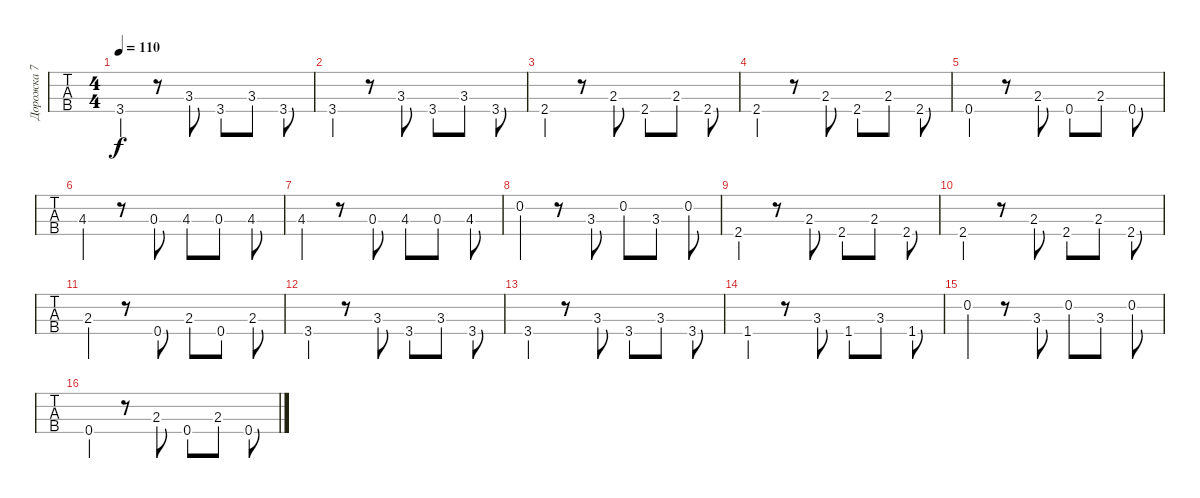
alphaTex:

\track ("Дорожка 7" "Дорожка 7") {instrument electricbassfinger}
\staff {tabs}
\tuning (G2 D2 A1 E1) {hide}
\ts (4 4)
\tempo 110
\clef f4
\ks c
3.4.4{dy f} r.8 3.3.8 3.4.8 3.3.8 3.4.8 |
3.4.4 r.8 3.3.8 3.4.8 3.3.8 3.4.8 |
2.4.4 r.8 2.3.8 2.4.8 2.3.8 2.4.8 |
2.4.4 r.8 2.3.8 2.4.8 2.3.8 2.4.8 |
0.4.4 r.8 2.3.8 0.4.8 2.3.8 0.4.8 |
4.3.4 r.8 0.3.8 4.3.8 0.3.8 4.3.8 |
4.3.4 r.8 0.3.8 4.3.8 0.3.8 4.3.8 |
0.2.4 r.8 3.3.8 0.2.8 3.3.8 0.2.8 |
2.4.4 r.8 2.3.8 2.4.8 2.3.8 2.4.8 |
2.4.4 r.8 2.3.8 2.4.8 2.3.8 2.4.8 |
2.3.4 r.8 0.4.8 2.3.8 0.4.8 2.3.8 |
3.4.4 r.8 3.3.8 3.4.8 3.3.8 3.4.8 |
3.4.4 r.8 3.3.8 3.4.8 3.3.8 3.4.8 |
1.4.4 r.8 3.3.8 1.4.8 3.3.8 1.4.8 |
0.2.4 r.8 3.3.8 0.2.8 3.3.8 0.2.8 |
0.4.4 r.8 2.3.8 0.4.8 2.3.8 0.4.8
